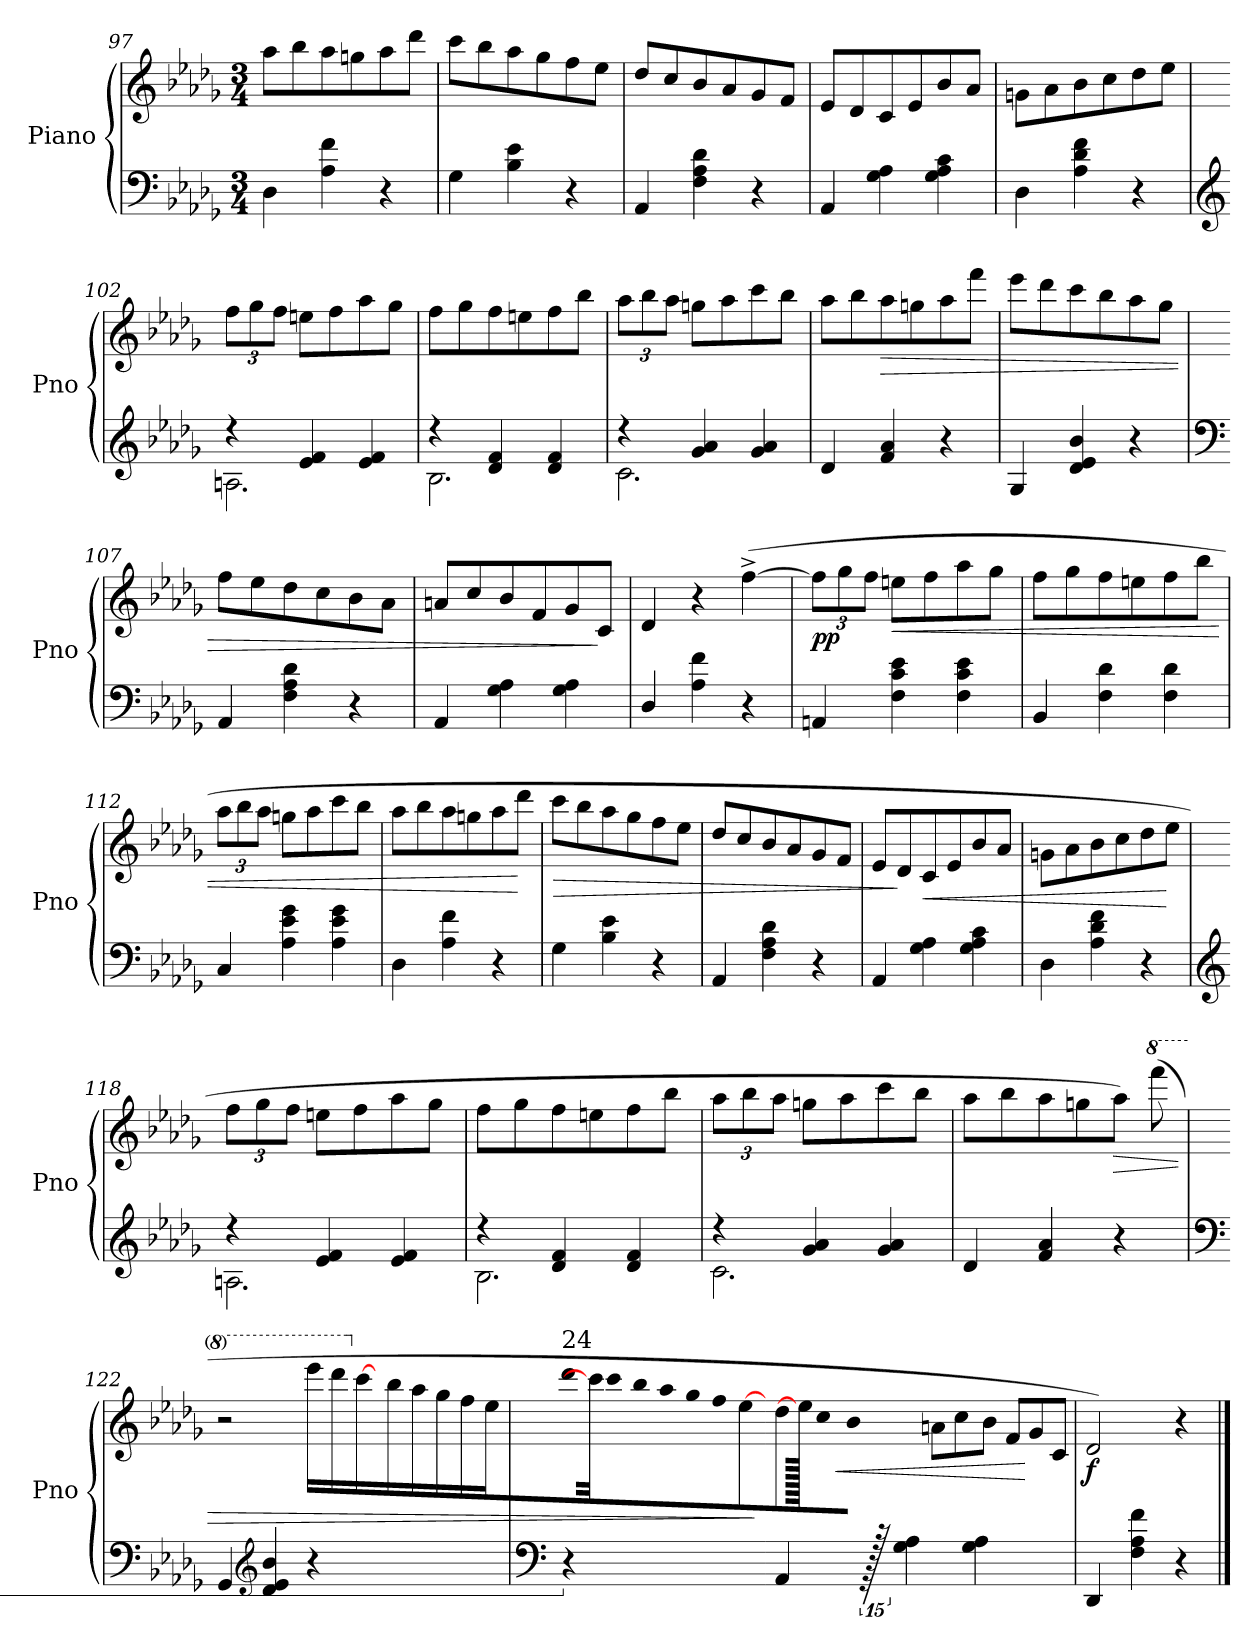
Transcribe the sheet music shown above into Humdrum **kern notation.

**kern	**kern	**dynam
*part1	*part1	*part1
*staff2	*staff1	*staff1/2
*I"Piano	*	*
*I'Pno	*	*
*clefF4	*clefG2	*
*k[b-e-a-d-g-]	*k[b-e-a-d-g-]	*
*M3/4	*M3/4	*
=97	=97	=97
4D-\	8aa-\L	.
.	8bb-\	.
4A-\ 4f\	8aa-\	.
.	8ggn\	.
4r	8aa-\	.
.	8ddd-\J	.
=98	=98	=98
4G-\	8ccc\L	.
.	8bb-\	.
4B-\ 4e-\	8aa-\	.
.	8gg-\	.
4r	8ff\	.
.	8ee-\J	.
!!LO:LB:g=z
=99	=99	=99
4AA-/	8dd-/L	.
.	8cc/	.
4F\ 4A-\ 4d-\	8b-/	.
.	8a-/	.
4r	8g-/	.
.	8f/J	.
=100	=100	=100
4AA-/	8e-/L	.
.	8d-/	.
4G-\ 4A-\	8c/	.
.	8e-/	.
4G-\ 4A-\ 4c\	8b-/	.
.	8a-/J	.
=101	=101	=101
4D-\	8gn\L	.
.	8a-\	.
4A-\ 4d-\ 4f\	8b-\	.
.	8cc\	.
4r	8dd-\	.
.	8ee-\J	.
=102	=102	=102
*clefG2	*	*
*^	*	*
*	*	*Xbrackettup	*
4r	2.An\	12ff\L	.
.	.	12gg-\	.
.	.	12ff\J	.
4e-/ 4f/	.	8een\L	.
.	.	8ff\	.
4e-/ 4f/	.	8aa-\	.
.	.	8gg-\J	.
=103	=103	=103	=103
4r	2.B-\	8ff\L	.
.	.	8gg-\	.
4d-/ 4f/	.	8ff\	.
.	.	8een\	.
4d-/ 4f/	.	8ff\	.
.	.	8bb-\J	.
!!LO:LB:g=z
=104	=104	=104	=104
4r	2.c\	12aa-\L	.
.	.	12bb-\	.
.	.	12aa-\J	.
4g-/ 4a-/	.	8ggn\L	.
.	.	8aa-\	.
4g-/ 4a-/	.	8ccc\	.
.	.	8bb-\J	.
*v	*v	*	*
=105	=105	=105
4d-/	8aa-\L	.
.	8bb-\	.
!	!	!LO:HP:b
4f/ 4a-/	8aa-\	>
.	8ggn\	.
4r	8aa-\	.
.	8fff\J	.
=106	=106	=106
4G-/	8eee-\L	.
.	8ddd-\	.
4d-/ 4e-/ 4b-/	8ccc\	.
.	8bb-\	.
4r	8aa-\	.
.	8gg-\J	.
=107	=107	=107
*clefF4	*	*
4AA-/	8ff\L	.
.	8ee-\	.
4F\ 4A-\ 4d-\	8dd-\	.
.	8cc\	.
4r	8b-\	.
.	8a-\J	.
=108	=108	=108
4AA-/	8an/L	.
.	8cc/	.
4G-\ 4A-\	8b-/	.
.	8f/	.
4G-\ 4A-\	8g-/	.
.	8c/J	]
=109	=109	=109
4D-/	4d-/	.
4A-\ 4f\	4r	.
4r	(>[4ff^\	.
!!LO:PB:g=z
=110	=110	=110
!	!	!LO:DY:b
4AAn/	12ff\L]	pp
.	12gg-\	.
.	12ff\J	.
!	!	!LO:HP:b
4F\ 4c\ 4e-\	8een\L	<
.	8ff\	.
4F\ 4c\ 4e-\	8aa-\	.
.	8gg-\J	.
=111	=111	=111
4BB-/	8ff\L	.
.	8gg-\	.
4F\ 4d-\	8ff\	.
.	8een\	.
4F\ 4d-\	8ff\	.
.	8bb-\J	.
=112	=112	=112
4C/	12aa-\L	.
.	12bb-\	.
.	12aa-\J	.
4A-\ 4e-\ 4g-\	8ggn\L	.
.	8aa-\	.
4A-\ 4e-\ 4g-\	8ccc\	.
.	8bb-\J	.
=113	=113	=113
4D-\	8aa-\L	.
.	8bb-\	.
4A-\ 4f\	8aa-\	.
.	8ggn\	.
4r	8aa-\	.
.	8ddd-\J	[
=114	=114	=114
!	!	!LO:HP:b
4G-\	8ccc\L	>
.	8bb-\	.
4B-\ 4e-\	8aa-\	.
.	8gg-\	.
4r	8ff\	.
.	8ee-\J	.
!!LO:LB:g=z
=115	=115	=115
4AA-/	8dd-/L	.
.	8cc/	.
4F\ 4A-\ 4d-\	8b-/	.
.	8a-/	.
4r	8g-/	.
.	8f/J	.
=116	=116	=116
4AA-/	8e-/L	.
.	8d-/	]
!	!	!LO:HP:b
4G-\ 4A-\	8c/	<
.	8e-/	.
4G-\ 4A-\ 4c\	8b-/	.
.	8a-/J	.
=117	=117	=117
4D-\	8gn\L	.
.	8a-\	.
4A-\ 4d-\ 4f\	8b-\	.
.	8cc\	.
4r	8dd-\	.
.	8ee-\J	[
=118	=118	=118
*clefG2	*	*
*^	*	*
4r	2.An\	12ff\L	.
.	.	12gg-\	.
.	.	12ff\J	.
4e-/ 4f/	.	8een\L	.
.	.	8ff\	.
4e-/ 4f/	.	8aa-\	.
.	.	8gg-\J	.
=119	=119	=119	=119
4r	2.B-\	8ff\L	.
.	.	8gg-\	.
4d-/ 4f/	.	8ff\	.
.	.	8een\	.
4d-/ 4f/	.	8ff\	.
.	.	8bb-\J	.
!!LO:LB:g=z
=120	=120	=120	=120
4r	2.c\	12aa-\L	.
.	.	12bb-\	.
.	.	12aa-\J	.
4g-/ 4a-/	.	8ggn\L	.
.	.	8aa-\	.
4g-/ 4a-/	.	8ccc\	.
.	.	8bb-\J	.
*v	*v	*	*
=121	=121	=121
4d-/	8aa-\L	.
.	8bb-\	.
4f/ 4a-/	8aa-\	.
.	8ggn\	.
!	!	!LO:HP:b
4r	8aa-\J)	>
*	*8va	*
.	(>8ffff\	.
=122	=122	=122
*clefF4	*	*
4GG-/	2r	.
*clefG2	*	*
4d-/ 4e-/ 4b-/	.	.
*	*Xtuplet	*
4r	32%3eeee-\L	.
.	32%3dddd-\	.
*	*X8va	*
.	[16ccc\	.
2ryy	32ryy	.
.	32%3bb-\	.
.	32%3aa-\	.
.	32%3gg-\	.
.	32%3ff\	.
.	32%3ee-\	.
=123	=123	=123
*clefF4	*	*
!	!LO:TX:a:t=24	!
!	!LO:N:vis=8	!
960ryy	960%103ddd-\	.
960%719r	.	.
.	32ccc\]	.
!	!LO:N:vis=8	!
.	960%103ccc\	.
!	!LO:N:vis=8	!
.	960%103bb-\	.
!	!LO:N:vis=8	!
.	960%103aa-\	.
!	!LO:N:vis=8	!
.	960%103gg-\	.
!	!LO:N:vis=8	!
.	960%103ff\	.
.	[160%17ee-\	.
32ryy	.	.
.	.	]
=124-	=124-	=124-
4AA-/	12dd-\	.
.	960ee-\]	.
.	12cc\	.
!	!	!LO:HP:b
.	12b-\J	<
960r	.	.
4G-\ 4A-\	12an\L	.
.	12cc\	.
.	12b-\J	.
4G-\ 4A-\	12f/L	.
.	12g-/	.
.	12c/J	[
!!LO:LB:g=z
=125	=125	=125
!	!	!LO:DY:b
4DD-/	2d-/)	f
4F\ 4A-\ 4f\	.	.
4r	4r	.
==	==	==
*-	*-	*-
